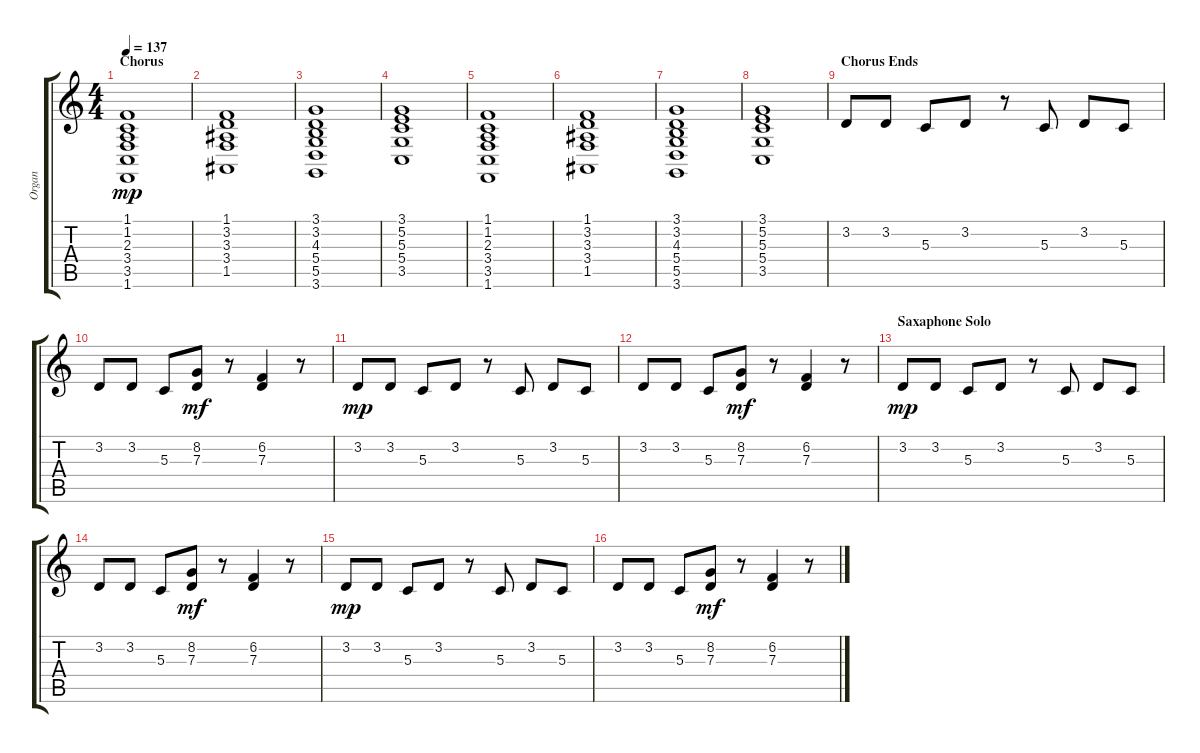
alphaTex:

\track ("Organ" "Organ") {instrument drawbarorgan}
\staff {score tabs}
\tuning (E4 B3 G3 D3 A2 E2) {hide}
\ts (4 4)
\section ("" "Chorus")
\tempo 137
\clef g2
\ks c
(1.1 1.2 2.3 3.4 3.5 1.6).1{dy mp} |
(1.1 3.2 3.3 3.4 1.5).1 |
(3.1 3.2 4.3 5.4 5.5 3.6).1 |
(3.1 5.2 5.3 5.4 3.5).1 |
(1.1 1.2 2.3 3.4 3.5 1.6).1 |
(1.1 3.2 3.3 3.4 1.5).1 |
(3.1 3.2 4.3 5.4 5.5 3.6).1 |
(3.1 5.2 5.3 5.4 3.5).1 |
\section ("" "Chorus Ends")
3.2.8 3.2.8 5.3.8 3.2.8 r.8 5.3.8 3.2.8 5.3.8 |
3.2.8 3.2.8 5.3.8 (8.2 7.3).8{dy mf} r.8 (6.2 7.3).4 r.8 |
3.2.8{dy mp} 3.2.8 5.3.8 3.2.8 r.8 5.3.8 3.2.8 5.3.8 |
3.2.8 3.2.8 5.3.8 (8.2 7.3).8{dy mf} r.8 (6.2 7.3).4 r.8 |
\section ("" "Saxaphone Solo")
3.2.8{dy mp} 3.2.8 5.3.8 3.2.8 r.8 5.3.8 3.2.8 5.3.8 |
3.2.8 3.2.8 5.3.8 (8.2 7.3).8{dy mf} r.8 (6.2 7.3).4 r.8 |
3.2.8{dy mp} 3.2.8 5.3.8 3.2.8 r.8 5.3.8 3.2.8 5.3.8 |
3.2.8 3.2.8 5.3.8 (8.2 7.3).8{dy mf} r.8 (6.2 7.3).4 r.8
